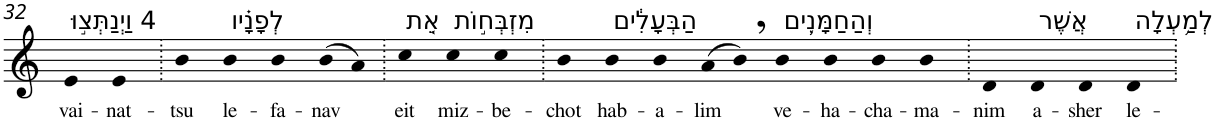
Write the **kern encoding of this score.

**kern	**text
*part1	*part1
*staff1	*staff1
*I"Piano	*
*I'Pno	*
!!LO:PB:g=z
*clefG2	*
*k[]	*
=32	=32
!LO:TX:a:t=4 וַיְנַתְּצ֣וּ	!
!	!LO:LY:b
4e	vai-
!	!LO:LY:b
4e	-nat-
=33.	=33.
!	!LO:LY:b
4b	-tsu
!LO:TX:a:t=לְפָנָ֗יו	!
!	!LO:LY:b
4b	le-
!	!LO:LY:b
4b	-fa-
!	!LO:LY:b
(>8b	-nav
8a)	.
=34.	=34.
!LO:TX:a:t=אֵ֚ת	!
!	!LO:LY:b
4cc	eit
!LO:TX:a:t=מִזְבְּח֣וֹת	!
!	!LO:LY:b
4cc	miz-
!	!LO:LY:b
4cc	-be-
=35.	=35.
!	!LO:LY:b
4b	-chot
!LO:TX:a:t=הַבְּעָלִ֔ים	!
!	!LO:LY:b
4b	hab-
!	!LO:LY:b
4b	-a-
!	!LO:LY:b
(>8a	-lim
8b,)	.
!LO:TX:a:t=וְהַחַמָּנִ֛ים	!
!	!LO:LY:b
4b	ve-
!	!LO:LY:b
4b	-ha-
!	!LO:LY:b
4b	-cha-
!	!LO:LY:b
4b	-ma-
=36.	=36.
!	!LO:LY:b
4d	-nim
!LO:TX:a:t=אֲשֶׁר	!
!	!LO:LY:b
4d	a-
!	!LO:LY:b
4d	-sher
!LO:TX:a:t=לְמַ֥עְלָה	!
!	!LO:LY:b
4d	le-
=.	=.
*-	*-
